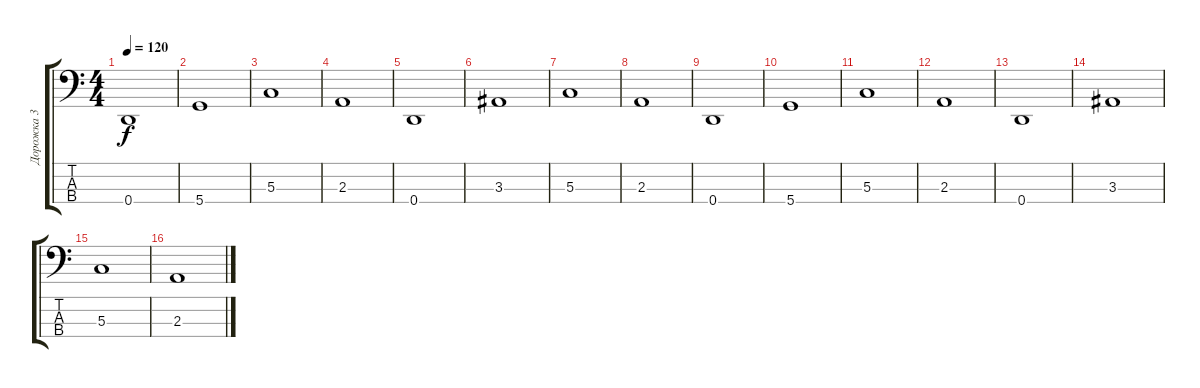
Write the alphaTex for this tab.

\track ("Дорожка 3" "Дорожка 3") {instrument electricbassfinger}
\staff {score tabs}
\tuning (F2 C2 G1 D1) {hide}
\ts (4 4)
\tempo 120
\clef f4
\ks c
0.4.1{dy f} |
5.4.1 |
5.3.1 |
2.3.1 |
0.4.1 |
3.3.1 |
5.3.1 |
2.3.1 |
0.4.1 |
5.4.1 |
5.3.1 |
2.3.1 |
0.4.1 |
3.3.1 |
5.3.1 |
2.3.1
